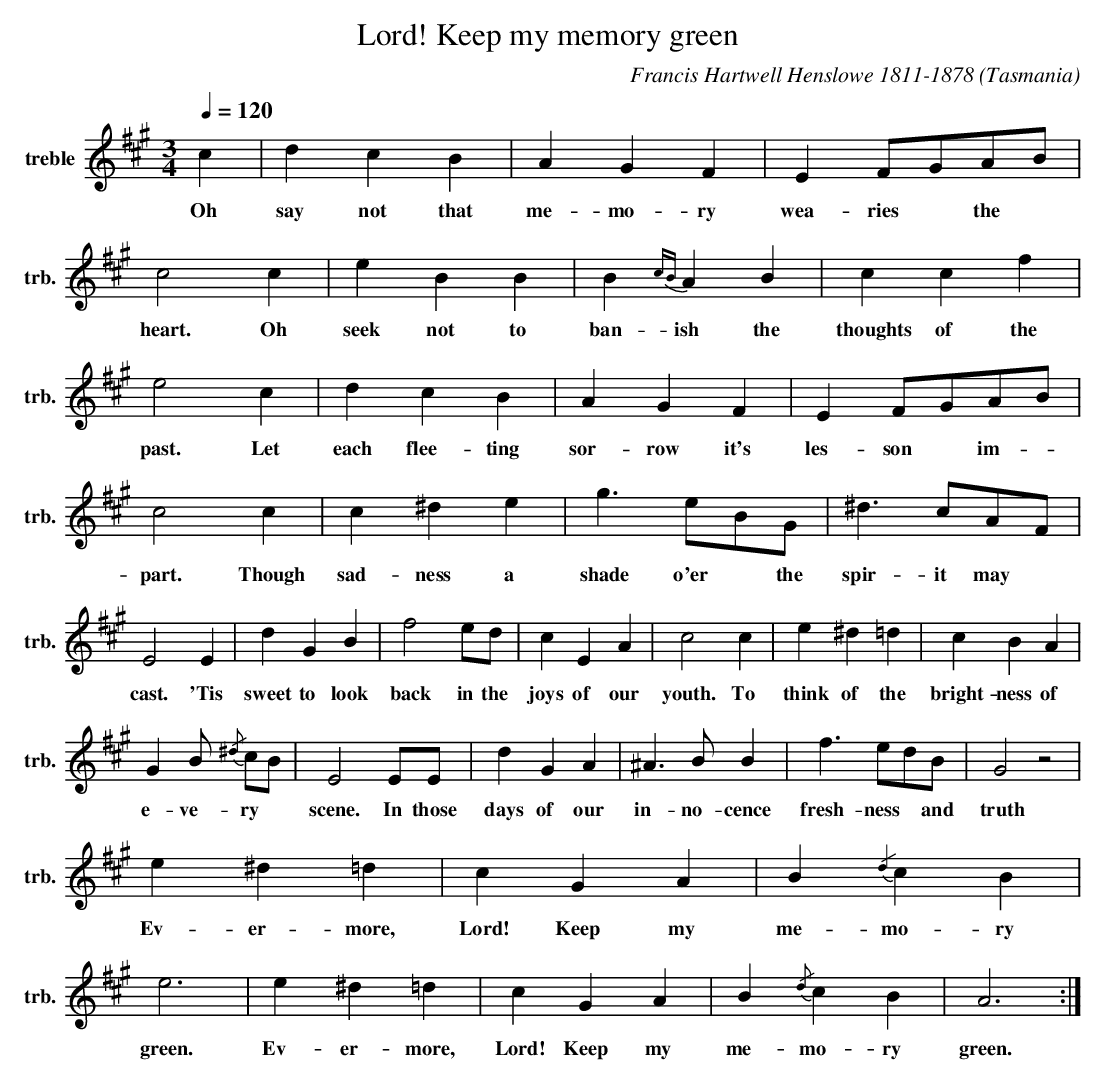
X:1
T:Lord! Keep my memory green
C:Francis Hartwell Henslowe 1811-1878
O:Tasmania
L:1/4
Q:1/4=120
M:3/4
K:A
V:1 clef=treble name=treble sname=trb. octave=0 transcribe=0
c|dcB|AGF|EF/G/A/B/|
w:Oh say not that me-mo-ry wea-ries * the*
c2c|eBB|B{cB}AB|ccf|
w:heart. Oh seek not to ban-ish the thoughts of the
e2c|dcB|AGF|EF/G/A/B/|
w:past. Let each flee-ting sor-row it's les-son* im-
c2c|c^de|g3/2e/B/G/|^d3/2c/A/F/|
w:part. Though sad-ness a shade o'er *the spir-it may
E2E|dGB|f2e/d/|cEA|c2c|e^d=d|cBA|
w:cast. 'Tis sweet to look back in the joys of our youth. To think of the bright-ness of
GB/ {/^d}c/B/|E2E/E/|dGA|^A3/2B/B|f3/2e/d/B/|G2z2|
w: e-ve-ry *scene. In those days of our in-no-cence fresh-ness *and truth
e^d=d|cGA|B{/d2}cB|e6/2|e^d=d|cGA|B{/d}cB|A6/2:|
w:Ev-er-more, Lord! Keep my me-mo-ry green. Ev-er-more, Lord! Keep my me-mo-ry green.

Oh say not that memory wearies the heart
Oh seek not to banish the thoughts of the past
Let each fleeting sorrow it's lesson impart
Though sadness a shade o'er the spirit may cast
'Tis sweet to look back in the joys of our youth
to think of the brightness of every scene
In those daysof our innocences freshness and truth
Evermore, Lord! Keep my memory green.

The love that hath hallow'd the visions of life
the friendship that cheered us in danger and woe
whose wisdom subdued us in pride and in strife
are treasures of memory who would forego?
If oppression has spurned-ingratitude pain'd
how blessed the task of forbearance hath been
what comfort to dwell on that victory gain'd
Evermore, Lord! Keep my memory green

The sins and the struggles of manhood's dark years
will harrow the sould with remorse and with dread
yest still may the sinner's repentance and tears
at god's gracious footstool of mercy be laid
I ask not those struggles and sins to forget
but humbly to mourn o'er the ills that have been
the temptations to shun which around us are set
Evermore, Lord! Keep my memory green
